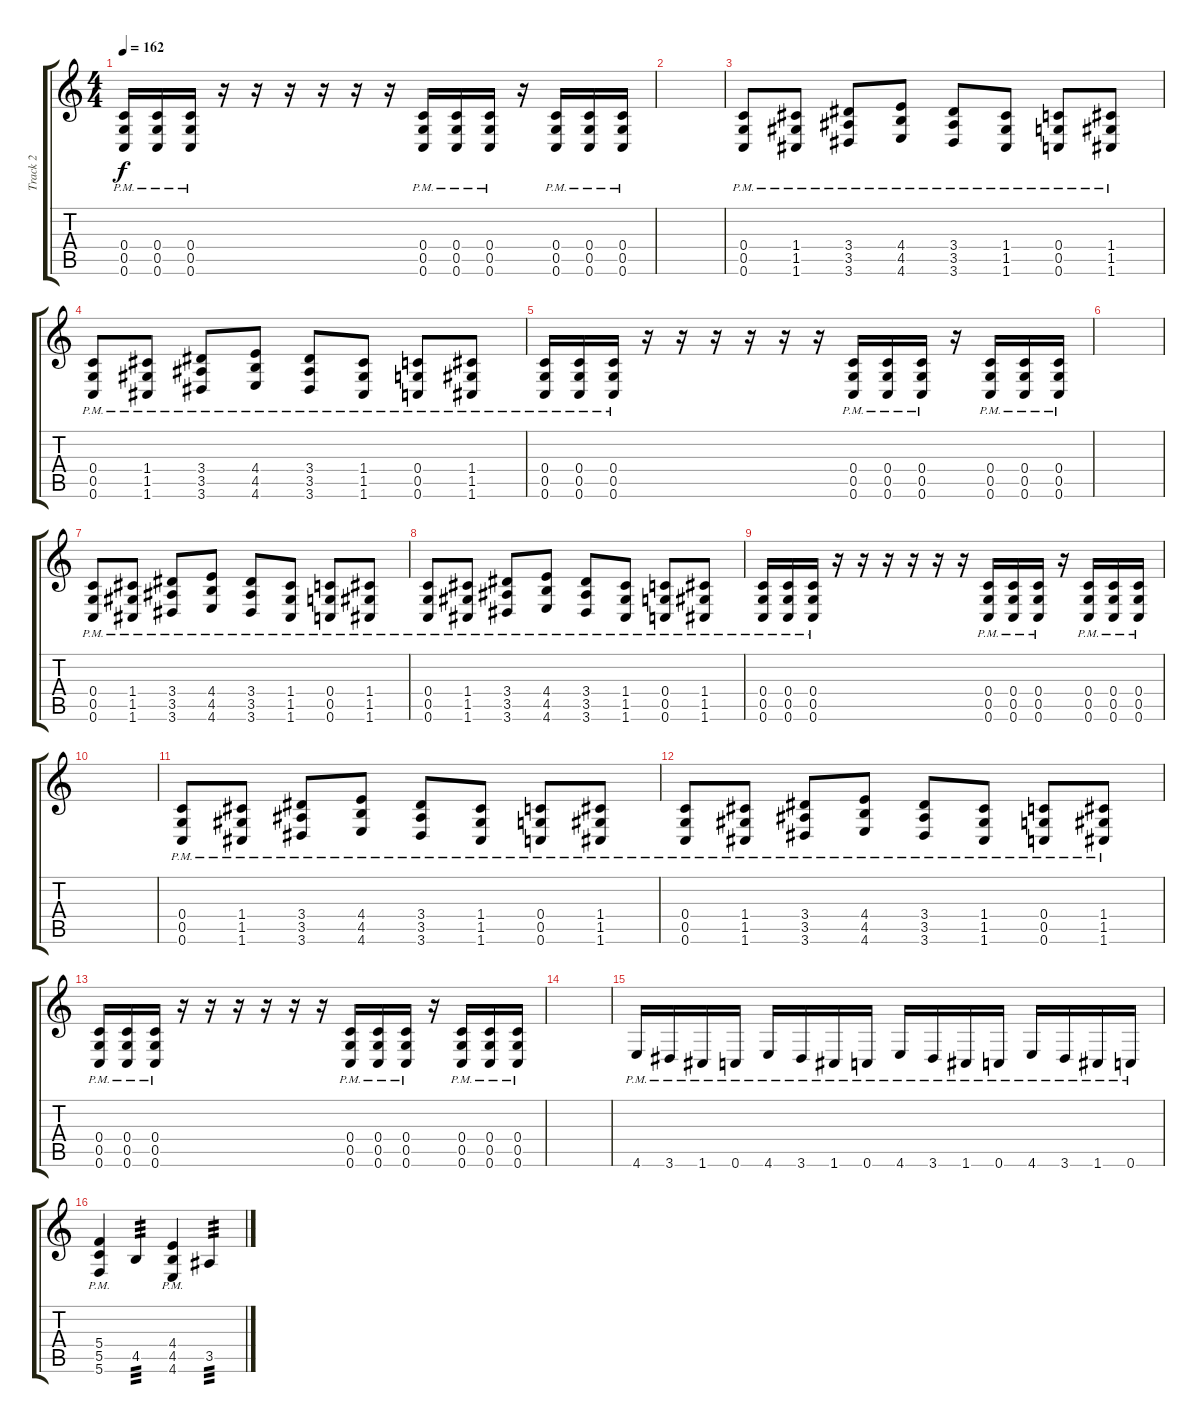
\track ("Track 2" "Track 2") {instrument distortionguitar}
\staff {score tabs}
\tuning (D4 A3 F3 C3 G2 C2) {hide}
\ts (4 4)
\tempo 162
\clef g2
\ks c
(0.4{pm} 0.5{pm} 0.6{pm}).16{dy f} (0.4{pm} 0.5{pm} 0.6{pm}).16 (0.4{pm} 0.5{pm} 0.6{pm}).16 r.16 r.16 r.16 r.16 r.16 r.16 (0.4{pm} 0.5{pm} 0.6{pm}).16 (0.4{pm} 0.5{pm} 0.6{pm}).16 (0.4{pm} 0.5{pm} 0.6{pm}).16 r.16 (0.4{pm} 0.5{pm} 0.6{pm}).16 (0.4{pm} 0.5{pm} 0.6{pm}).16 (0.4{pm} 0.5{pm} 0.6{pm}).16 |
|
(0.4{pm} 0.5{pm} 0.6{pm}).8 (1.4{pm} 1.5{pm} 1.6{pm}).8 (3.4{pm} 3.5{pm} 3.6{pm}).8 (4.4{pm} 4.5{pm} 4.6{pm}).8 (3.4{pm} 3.5{pm} 3.6{pm}).8 (1.4{pm} 1.5{pm} 1.6{pm}).8 (0.4{pm} 0.5{pm} 0.6{pm}).8 (1.4{pm} 1.5{pm} 1.6{pm}).8 |
(0.4{pm} 0.5{pm} 0.6{pm}).8 (1.4{pm} 1.5{pm} 1.6{pm}).8 (3.4{pm} 3.5{pm} 3.6{pm}).8 (4.4{pm} 4.5{pm} 4.6{pm}).8 (3.4{pm} 3.5{pm} 3.6{pm}).8 (1.4{pm} 1.5{pm} 1.6{pm}).8 (0.4{pm} 0.5{pm} 0.6{pm}).8 (1.4{pm} 1.5{pm} 1.6{pm}).8 |
(0.4{pm} 0.5{pm} 0.6{pm}).16 (0.4{pm} 0.5{pm} 0.6{pm}).16 (0.4{pm} 0.5{pm} 0.6{pm}).16 r.16 r.16 r.16 r.16 r.16 r.16 (0.4{pm} 0.5{pm} 0.6{pm}).16 (0.4{pm} 0.5{pm} 0.6{pm}).16 (0.4{pm} 0.5{pm} 0.6{pm}).16 r.16 (0.4{pm} 0.5{pm} 0.6{pm}).16 (0.4{pm} 0.5{pm} 0.6{pm}).16 (0.4{pm} 0.5{pm} 0.6{pm}).16 |
|
(0.4{pm} 0.5{pm} 0.6{pm}).8 (1.4{pm} 1.5{pm} 1.6{pm}).8 (3.4{pm} 3.5{pm} 3.6{pm}).8 (4.4{pm} 4.5{pm} 4.6{pm}).8 (3.4{pm} 3.5{pm} 3.6{pm}).8 (1.4{pm} 1.5{pm} 1.6{pm}).8 (0.4{pm} 0.5{pm} 0.6{pm}).8 (1.4{pm} 1.5{pm} 1.6{pm}).8 |
(0.4{pm} 0.5{pm} 0.6{pm}).8 (1.4{pm} 1.5{pm} 1.6{pm}).8 (3.4{pm} 3.5{pm} 3.6{pm}).8 (4.4{pm} 4.5{pm} 4.6{pm}).8 (3.4{pm} 3.5{pm} 3.6{pm}).8 (1.4{pm} 1.5{pm} 1.6{pm}).8 (0.4{pm} 0.5{pm} 0.6{pm}).8 (1.4{pm} 1.5{pm} 1.6{pm}).8 |
(0.4{pm} 0.5{pm} 0.6{pm}).16 (0.4{pm} 0.5{pm} 0.6{pm}).16 (0.4{pm} 0.5{pm} 0.6{pm}).16 r.16 r.16 r.16 r.16 r.16 r.16 (0.4{pm} 0.5{pm} 0.6{pm}).16 (0.4{pm} 0.5{pm} 0.6{pm}).16 (0.4{pm} 0.5{pm} 0.6{pm}).16 r.16 (0.4{pm} 0.5{pm} 0.6{pm}).16 (0.4{pm} 0.5{pm} 0.6{pm}).16 (0.4{pm} 0.5{pm} 0.6{pm}).16 |
|
(0.4{pm} 0.5{pm} 0.6{pm}).8 (1.4{pm} 1.5{pm} 1.6{pm}).8 (3.4{pm} 3.5{pm} 3.6{pm}).8 (4.4{pm} 4.5{pm} 4.6{pm}).8 (3.4{pm} 3.5{pm} 3.6{pm}).8 (1.4{pm} 1.5{pm} 1.6{pm}).8 (0.4{pm} 0.5{pm} 0.6{pm}).8 (1.4{pm} 1.5{pm} 1.6{pm}).8 |
(0.4{pm} 0.5{pm} 0.6{pm}).8 (1.4{pm} 1.5{pm} 1.6{pm}).8 (3.4{pm} 3.5{pm} 3.6{pm}).8 (4.4{pm} 4.5{pm} 4.6{pm}).8 (3.4{pm} 3.5{pm} 3.6{pm}).8 (1.4{pm} 1.5{pm} 1.6{pm}).8 (0.4{pm} 0.5{pm} 0.6{pm}).8 (1.4{pm} 1.5{pm} 1.6{pm}).8 |
(0.4{pm} 0.5{pm} 0.6{pm}).16 (0.4{pm} 0.5{pm} 0.6{pm}).16 (0.4{pm} 0.5{pm} 0.6{pm}).16 r.16 r.16 r.16 r.16 r.16 r.16 (0.4{pm} 0.5{pm} 0.6{pm}).16 (0.4{pm} 0.5{pm} 0.6{pm}).16 (0.4{pm} 0.5{pm} 0.6{pm}).16 r.16 (0.4{pm} 0.5{pm} 0.6{pm}).16 (0.4{pm} 0.5{pm} 0.6{pm}).16 (0.4{pm} 0.5{pm} 0.6{pm}).16 |
|
4.6{pm}.16 3.6{pm}.16 1.6{pm}.16 0.6{pm}.16 4.6{pm}.16 3.6{pm}.16 1.6{pm}.16 0.6{pm}.16 4.6{pm}.16 3.6{pm}.16 1.6{pm}.16 0.6{pm}.16 4.6{pm}.16 3.6{pm}.16 1.6{pm}.16 0.6{pm}.16 |
(5.4{pm} 5.5{pm} 5.6{pm}).4 4.5.4{tp 3} (4.4{pm} 4.5{pm} 4.6{pm}).4 3.5.4{tp 3}
